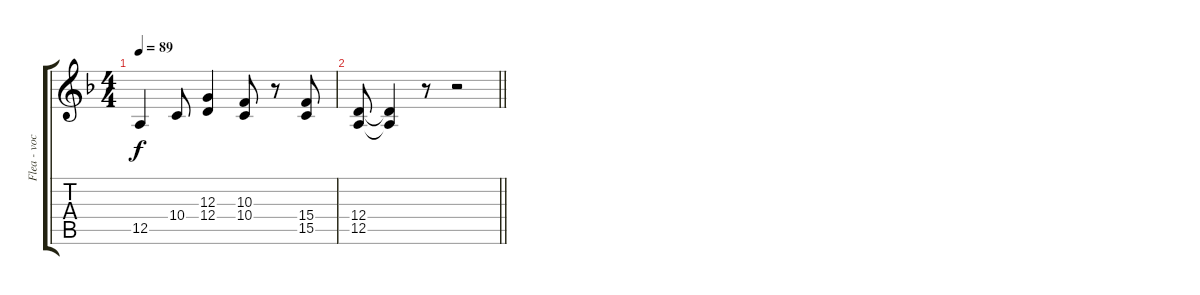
\track ("Flea - vocal" "Flea - voc") {instrument fiddle}
\staff {score tabs}
\tuning (E4 B3 G3 D3 A2 E2) {hide}
\ts (4 4)
\tempo 89
\clef g2
\ks f
12.5.4{dy f} 10.4.8 (12.3 12.4).4 (10.3 10.4).8 r.8 (15.4 15.5).8 |
\barLineRight lightlight
(12.4 12.5).8 (12.4{t} 12.5{t}).4 r.8 r.2
